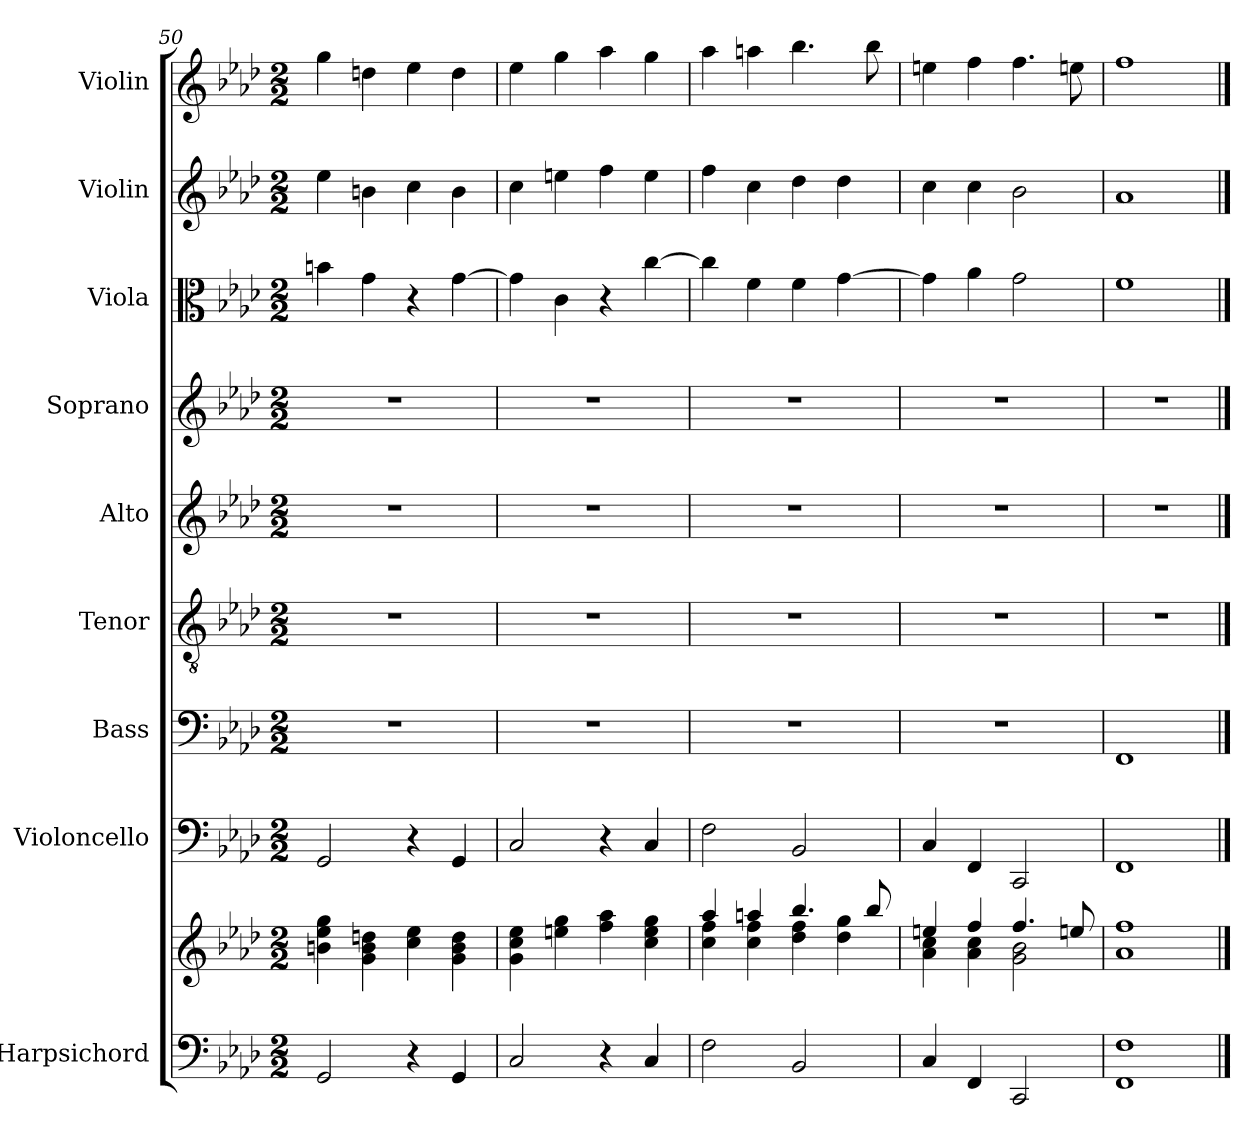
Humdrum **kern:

**kern	**kern	**kern	**kern	**kern	**kern	**kern	**kern	**kern	**kern
*part9	*part9	*part8	*part7	*part6	*part5	*part4	*part3	*part2	*part1
*staff10	*staff9	*staff8	*staff7	*staff6	*staff5	*staff4	*staff3	*staff2	*staff1
*I"Harpsichord	*	*I"Violoncello	*I"Bass	*I"Tenor	*I"Alto	*I"Soprano	*I"Viola	*I"Violin	*I"Violin
*I'Hch.	*	*I'Vc.	*I'B.	*I'T.	*I'A.	*I'S.	*I'Vla.	*I'Vln.	*I'Vln.
*clefF4	*clefG2	*clefF4	*clefF4	*clefGv2	*clefG2	*clefG2	*clefC3	*clefG2	*clefG2
*k[b-e-a-d-]	*k[b-e-a-d-]	*k[b-e-a-d-]	*k[b-e-a-d-]	*k[b-e-a-d-]	*k[b-e-a-d-]	*k[b-e-a-d-]	*k[b-e-a-d-]	*k[b-e-a-d-]	*k[b-e-a-d-]
*M2/2	*M2/2	*M2/2	*M2/2	*M2/2	*M2/2	*M2/2	*M2/2	*M2/2	*M2/2
=50	=50	=50	=50	=50	=50	=50	=50	=50	=50
2GG/	4bn\ 4ee-\ 4gg\	2GG/	1r	1r	1r	1r	4bn\	4ee-\	4gg\
.	4g\ 4b\ 4ddn\	.	.	.	.	.	4g\	4bn\	4ddn\
4r	4cc\ 4ee-\	4r	.	.	.	.	4r	4cc\	4ee-\
4GG/	4g\ 4b\ 4dd\	4GG/	.	.	.	.	[4g\	4b\	4dd\
=51	=51	=51	=51	=51	=51	=51	=51	=51	=51
2C/	4g\ 4cc\ 4ee-\	2C/	1r	1r	1r	1r	4g\]	4cc\	4ee-\
.	4een\ 4gg\	.	.	.	.	.	4c\	4een\	4gg\
4r	4ff\ 4aa-\	4r	.	.	.	.	4r	4ff\	4aa-\
4C/	4cc\ 4ee\ 4gg\	4C/	.	.	.	.	[4cc\	4ee\	4gg\
=52	=52	=52	=52	=52	=52	=52	=52	=52	=52
*	*^	*	*	*	*	*	*	*	*
2F\	4aa-/	4cc\ 4ff\	2F\	1r	1r	1r	1r	4cc\]	4ff\	4aa-\
.	4aan/	4cc\ 4ff\	.	.	.	.	.	4f\	4cc\	4aan\
2BB-/	4.bb-/	4dd-\ 4ff\	2BB-/	.	.	.	.	4f\	4dd-\	4.bb-\
.	.	4dd-\ 4gg\	.	.	.	.	.	[4g\	4dd-\	.
.	8bb-/	.	.	.	.	.	.	.	.	8bb-\
!!LO:PB:g=z
=53	=53	=53	=53	=53	=53	=53	=53	=53	=53	=53
4C/	4een/	4a-\ 4cc\	4C/	1r	1r	1r	1r	4g\]	4cc\	4een\
4FF/	4ff/	4a-\ 4cc\	4FF/	.	.	.	.	4a-\	4cc\	4ff\
2CC/	4.ff/	2g\ 2b-\	2CC/	.	.	.	.	2g\	2b-\	4.ff\
.	8een/	.	.	.	.	.	.	.	.	8een\
*	*v	*v	*	*	*	*	*	*	*	*
=54	=54	=54	=54	=54	=54	=54	=54	=54	=54
1FF 1F	1a- 1ff	1FF	1FF	1r	1r	1r	1f	1a-	1ff
==	==	==	==	==	==	==	==	==	==
*-	*-	*-	*-	*-	*-	*-	*-	*-	*-
